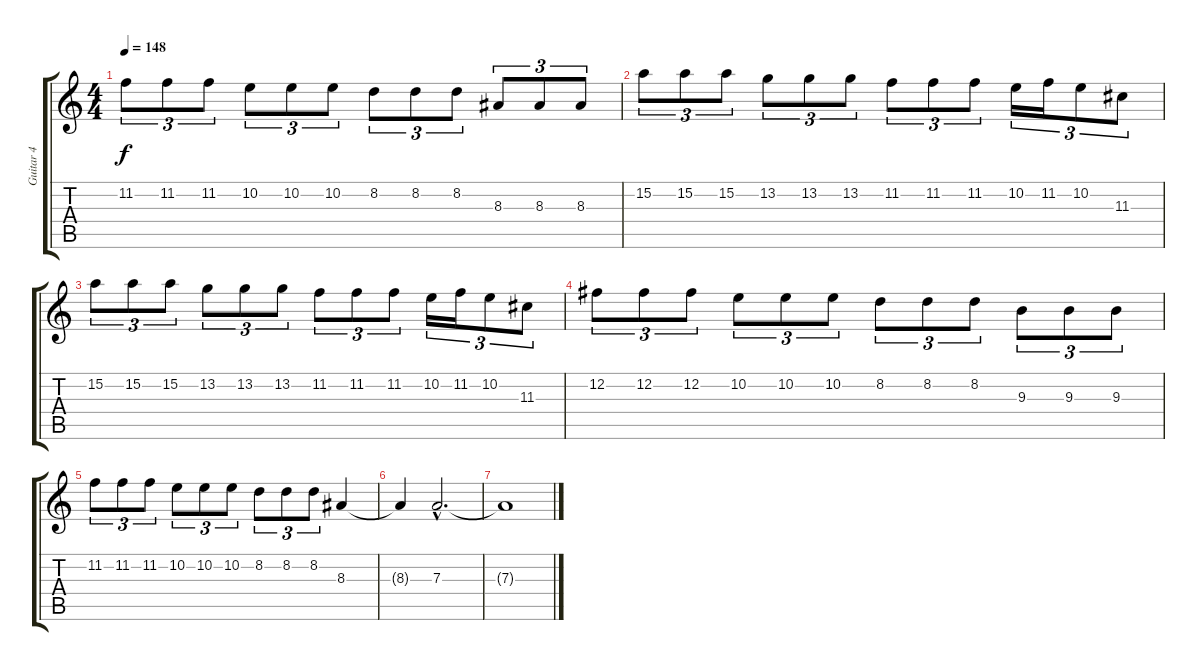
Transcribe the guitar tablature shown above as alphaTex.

\track ("Guitar 4" "Guitar 4") {instrument overdrivenguitar}
\staff {score tabs}
\tuning (B3 Gb3 D3 A2 E2 B1) {hide}
\ts (4 4)
\tempo 148
\clef g2
\ks c
11.2.8{tu (3 2) dy f} 11.2.8{tu (3 2)} 11.2.8{tu (3 2)} 10.2.8{tu (3 2)} 10.2.8{tu (3 2)} 10.2.8{tu (3 2)} 8.2.8{tu (3 2)} 8.2.8{tu (3 2)} 8.2.8{tu (3 2)} 8.3.8{tu (3 2)} 8.3.8{tu (3 2)} 8.3.8{tu (3 2)} |
15.2.8{tu (3 2)} 15.2.8{tu (3 2)} 15.2.8{tu (3 2)} 13.2.8{tu (3 2)} 13.2.8{tu (3 2)} 13.2.8{tu (3 2)} 11.2.8{tu (3 2)} 11.2.8{tu (3 2)} 11.2.8{tu (3 2)} 10.2.16{tu (3 2)} 11.2.16{tu (3 2)} 10.2.8{tu (3 2)} 11.3.8{tu (3 2)} |
15.2.8{tu (3 2)} 15.2.8{tu (3 2)} 15.2.8{tu (3 2)} 13.2.8{tu (3 2)} 13.2.8{tu (3 2)} 13.2.8{tu (3 2)} 11.2.8{tu (3 2)} 11.2.8{tu (3 2)} 11.2.8{tu (3 2)} 10.2.16{tu (3 2)} 11.2.16{tu (3 2)} 10.2.8{tu (3 2)} 11.3.8{tu (3 2)} |
12.2.8{tu (3 2)} 12.2.8{tu (3 2)} 12.2.8{tu (3 2)} 10.2.8{tu (3 2)} 10.2.8{tu (3 2)} 10.2.8{tu (3 2)} 8.2.8{tu (3 2)} 8.2.8{tu (3 2)} 8.2.8{tu (3 2)} 9.3.8{tu (3 2)} 9.3.8{tu (3 2)} 9.3.8{tu (3 2)} |
11.2.8{tu (3 2)} 11.2.8{tu (3 2)} 11.2.8{tu (3 2)} 10.2.8{tu (3 2)} 10.2.8{tu (3 2)} 10.2.8{tu (3 2)} 8.2.8{tu (3 2)} 8.2.8{tu (3 2)} 8.2.8{tu (3 2)} 8.3.4 |
8.3{t}.4 7.3{hac}.2{d} |
7.3{t}.1
